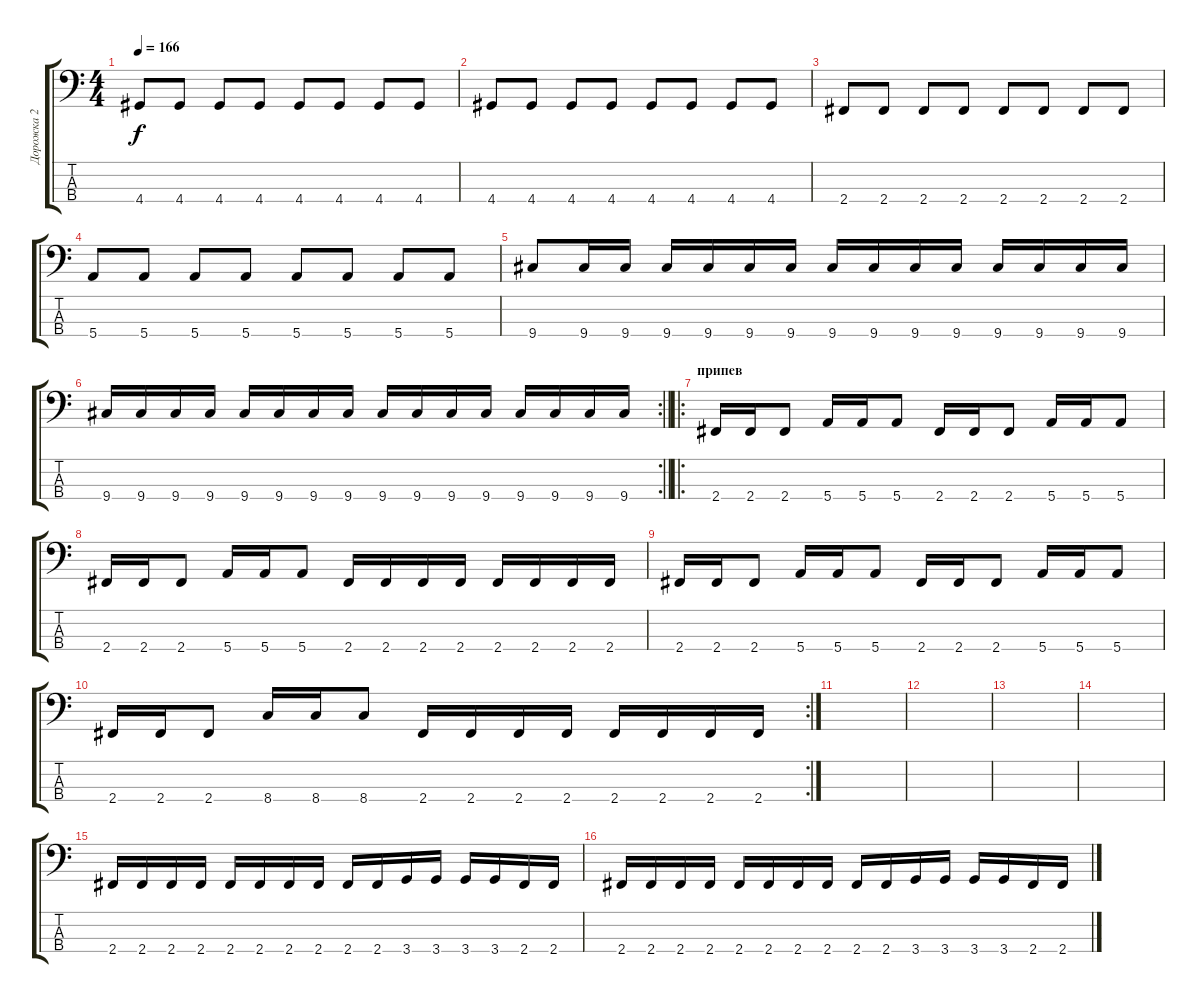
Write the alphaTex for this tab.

\track ("Дорожка 2" "Дорожка 2") {instrument electricbasspick}
\staff {score tabs}
\tuning (G2 D2 A1 E1) {hide}
\ts (4 4)
\tempo 166
\clef f4
\ks c
4.4.8{dy f} 4.4.8 4.4.8 4.4.8 4.4.8 4.4.8 4.4.8 4.4.8 |
4.4.8 4.4.8 4.4.8 4.4.8 4.4.8 4.4.8 4.4.8 4.4.8 |
2.4.8 2.4.8 2.4.8 2.4.8 2.4.8 2.4.8 2.4.8 2.4.8 |
5.4.8 5.4.8 5.4.8 5.4.8 5.4.8 5.4.8 5.4.8 5.4.8 |
9.4.8 9.4.16 9.4.16 9.4.16 9.4.16 9.4.16 9.4.16 9.4.16 9.4.16 9.4.16 9.4.16 9.4.16 9.4.16 9.4.16 9.4.16 |
\rc 2
\barLineRight lightlight
9.4.16 9.4.16 9.4.16 9.4.16 9.4.16 9.4.16 9.4.16 9.4.16 9.4.16 9.4.16 9.4.16 9.4.16 9.4.16 9.4.16 9.4.16 9.4.16 |
\ro
\section ("" "припев")
2.4.16 2.4.16 2.4.8 5.4.16 5.4.16 5.4.8 2.4.16 2.4.16 2.4.8 5.4.16 5.4.16 5.4.8 |
2.4.16 2.4.16 2.4.8 5.4.16 5.4.16 5.4.8 2.4.16 2.4.16 2.4.16 2.4.16 2.4.16 2.4.16 2.4.16 2.4.16 |
2.4.16 2.4.16 2.4.8 5.4.16 5.4.16 5.4.8 2.4.16 2.4.16 2.4.8 5.4.16 5.4.16 5.4.8 |
\rc 2
2.4.16 2.4.16 2.4.8 8.4.16 8.4.16 8.4.8 2.4.16 2.4.16 2.4.16 2.4.16 2.4.16 2.4.16 2.4.16 2.4.16 |
|
|
|
|
2.4.16 2.4.16 2.4.16 2.4.16 2.4.16 2.4.16 2.4.16 2.4.16 2.4.16 2.4.16 3.4.16 3.4.16 3.4.16 3.4.16 2.4.16 2.4.16 |
2.4.16 2.4.16 2.4.16 2.4.16 2.4.16 2.4.16 2.4.16 2.4.16 2.4.16 2.4.16 3.4.16 3.4.16 3.4.16 3.4.16 2.4.16 2.4.16
